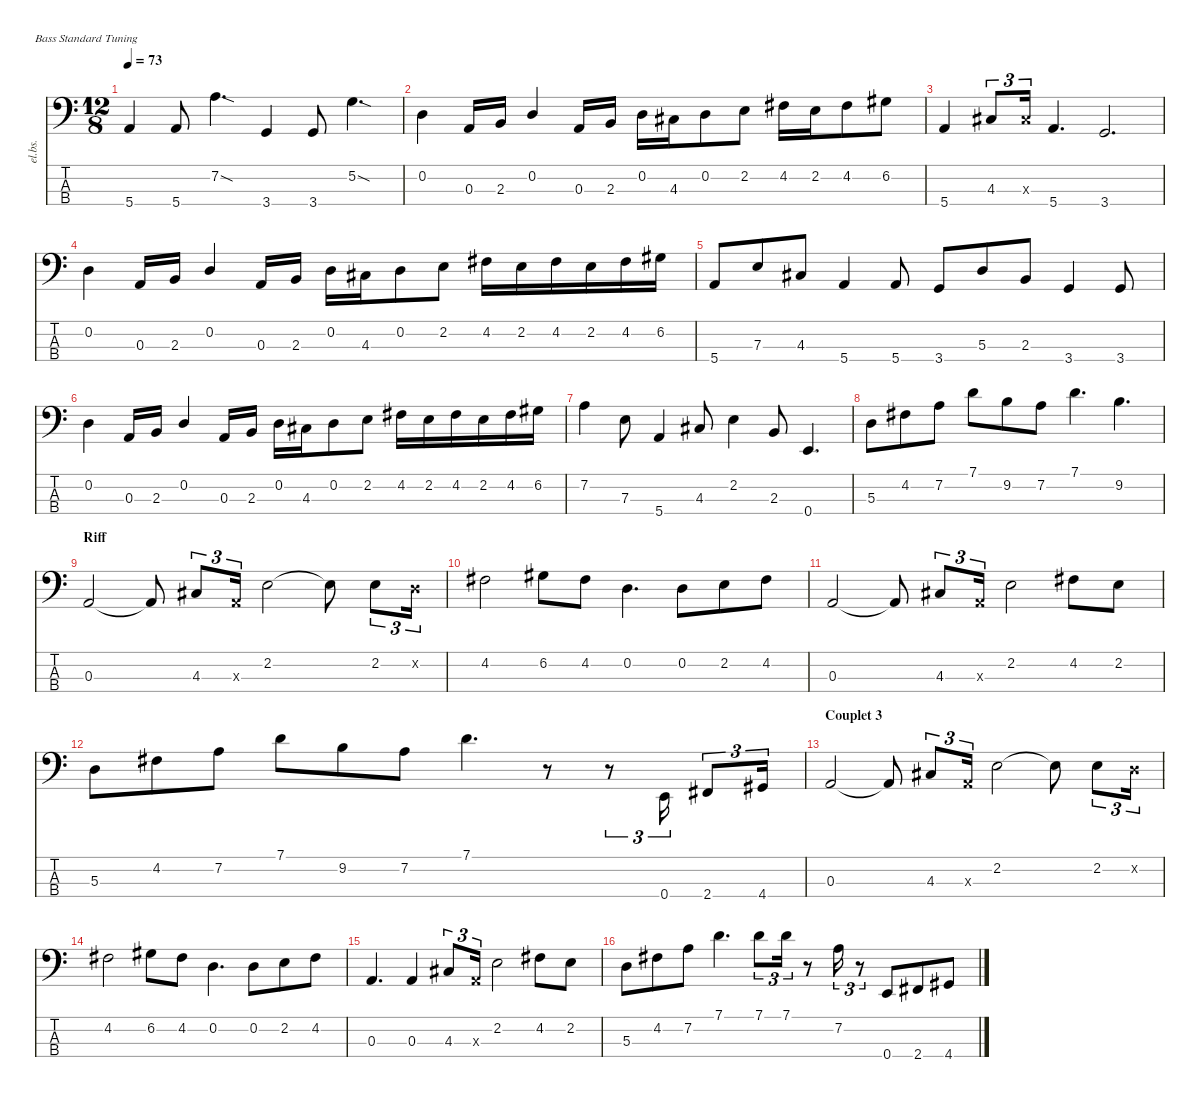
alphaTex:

\defaultSystemsLayout 4
\hideDynamics
\bracketExtendMode nobrackets
\otherSystemsTrackNameOrientation horizontal
\track ("Bass" "el.bs.") {instrument electricbassfinger}
\staff {score tabs}
\tuning (G2 D2 A1 E1)
\ts (12 8)
\tempo 73
\clef f4
\ks c
5.4.4{dy f beam Up} 5.4.8{beam Up} 7.2{sod}.4{d beam Down} 3.4.4{beam Up} 3.4.8{beam Up} 5.2{sod}.4{d beam Down} |
0.2.4{beam Down} 0.3.16{beam Up} 2.3.16{beam Up} 0.2.4{beam Up} 0.3.16{beam Up} 2.3.16{beam Up} 0.2.16{beam Down} 4.3{acc #}.16{beam Down} 0.2.8{beam Down} 2.2.8{beam Down} 4.2{acc #}.16{beam Down} 2.2.16{beam Down} 4.2{acc #}.8{beam Down} 6.2{acc #}.8{beam Down} |
5.4.4{beam Up} 4.3{acc #}.8{tu (3 2) beam Up} 4.3{x acc #}.16{tu (3 2) beam Up} 5.4.4{d beam Up} 3.4.2{d beam Up} |
0.2.4{beam Down} 0.3.16{beam Up} 2.3.16{beam Up} 0.2.4{beam Up} 0.3.16{beam Up} 2.3.16{beam Up} 0.2.16{beam Down} 4.3{acc #}.16{beam Down} 0.2.8{beam Down} 2.2.8{beam Down} 4.2{acc #}.16{beam Down} 2.2.16{beam Down} 4.2{acc #}.16{beam Down} 2.2.16{beam Down} 4.2{acc #}.16{beam Down} 6.2{acc #}.16{beam Down} |
5.4.8{beam Up} 7.3.8{beam Up} 4.3{acc #}.8{beam Up} 5.4.4{beam Up} 5.4.8{beam Up} 3.4.8{beam Up} 5.3.8{beam Up} 2.3.8{beam Up} 3.4.4{beam Up} 3.4.8{beam Up} |
0.2.4{beam Down} 0.3.16{beam Up} 2.3.16{beam Up} 0.2.4{beam Up} 0.3.16{beam Up} 2.3.16{beam Up} 0.2.16{beam Down} 4.3{acc #}.16{beam Down} 0.2.8{beam Down} 2.2.8{beam Down} 4.2{acc #}.16{beam Down} 2.2.16{beam Down} 4.2{acc #}.16{beam Down} 2.2.16{beam Down} 4.2{acc #}.16{beam Down} 6.2{acc #}.16{beam Down} |
7.2.4{beam Down} 7.3.8{beam Down} 5.4.4{beam Up} 4.3{acc #}.8{beam Up} 2.2.4{beam Down} 2.3.8{beam Up} 0.4.4{d beam Up} |
5.3.8{beam Down} 4.2{acc #}.8{beam Down} 7.2.8{beam Down} 7.1.8{beam Down} 9.2.8{beam Down} 7.2.8{beam Down} 7.1.4{d beam Down} 9.2.4{d beam Down} |
\section ("" "Riff")
0.3.2{beam Up} 0.3{t}.8{beam Up} 4.3{acc #}.8{tu (3 2) beam Up} 0.3{x}.16{tu (3 2) beam Up} 2.2.2{beam Down} 2.2{t}.8{beam Down} 2.2.8{tu (3 2) beam Down} 0.2{x}.16{tu (3 2) beam Down} |
4.2{acc #}.2{beam Down} 6.2{acc #}.8{beam Down} 4.2{acc #}.8{beam Down} 0.2.4{d beam Down} 0.2.8{beam Down} 2.2.8{beam Down} 4.2{acc #}.8{beam Down} |
0.3.2{beam Up} 0.3{t}.8{beam Up} 4.3{acc #}.8{tu (3 2) beam Up} 0.3{x}.16{tu (3 2) beam Up} 2.2.2{beam Down} 4.2{acc #}.8{beam Down} 2.2.8{beam Down} |
5.3.8{beam Down} 4.2{acc #}.8{beam Down} 7.2.8{beam Down} 7.1.8{beam Down} 9.2.8{beam Down} 7.2.8{beam Down} 7.1.4{d beam Down} r.8{beam Down} r.8{tu (3 2) beam Down} 0.4.16{tu (3 2) beam Up} 2.4{acc #}.8{tu (3 2) beam Up} 4.4{acc #}.16{tu (3 2) beam Up} |
\section ("" "Couplet 3")
0.3.2{beam Up} 0.3{t}.8{beam Up} 4.3{acc #}.8{tu (3 2) beam Up} 0.3{x}.16{tu (3 2) beam Up} 2.2.2{beam Down} 2.2{t}.8{beam Down} 2.2.8{tu (3 2) beam Down} 0.2{x}.16{tu (3 2) beam Down} |
4.2{acc #}.2{beam Down} 6.2{acc #}.8{beam Down} 4.2{acc #}.8{beam Down} 0.2.4{d beam Down} 0.2.8{beam Down} 2.2.8{beam Down} 4.2{acc #}.8{beam Down} |
0.3.4{d beam Up} 0.3.4{beam Up} 4.3{acc #}.8{tu (3 2) beam Up} 0.3{x}.16{tu (3 2) beam Up} 2.2.2{beam Down} 4.2{acc #}.8{beam Down} 2.2.8{beam Down} |
5.3.8{beam Down} 4.2{acc #}.8{beam Down} 7.2.8{beam Down} 7.1.4{d beam Down} 7.1.8{tu (3 2) beam Down} 7.1.16{tu (3 2) beam Down} r.8{beam Down} 7.2.16{tu (3 2) beam Down} r.8{tu (3 2) beam Down} 0.4.8{beam Up} 2.4{acc #}.8{beam Up} 4.4{acc #}.8{beam Up}
